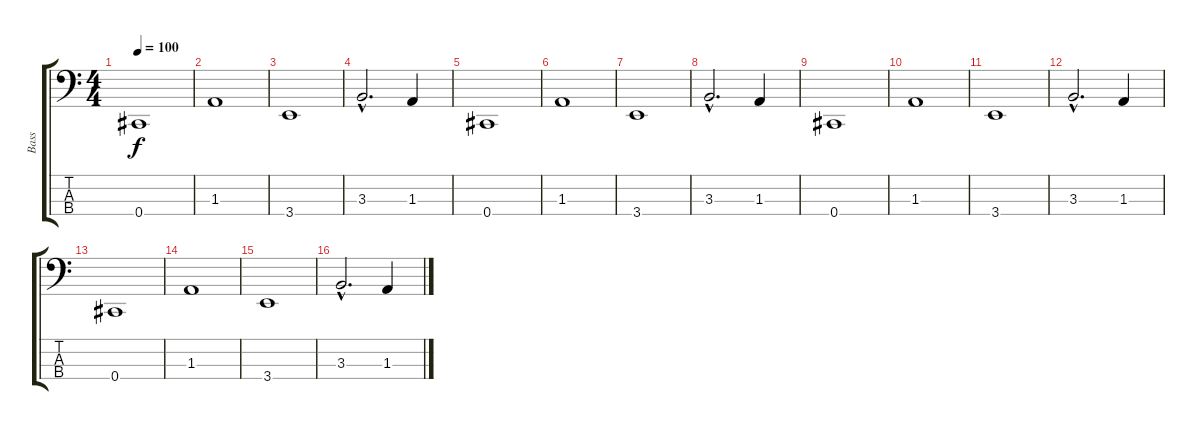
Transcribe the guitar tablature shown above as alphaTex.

\track ("Bass" "Bass") {instrument electricbassfinger}
\staff {score tabs}
\tuning (Gb2 Db2 Ab1 Db1) {hide}
\ts (4 4)
\tempo 100
\clef f4
\ks c
0.4.1{dy f} |
1.3.1 |
3.4.1 |
3.3{hac}.2{d} 1.3.4 |
0.4.1 |
1.3.1 |
3.4.1 |
3.3{hac}.2{d} 1.3.4 |
0.4.1 |
1.3.1 |
3.4.1 |
3.3{hac}.2{d} 1.3.4 |
0.4.1 |
1.3.1 |
3.4.1 |
3.3{hac}.2{d} 1.3.4
